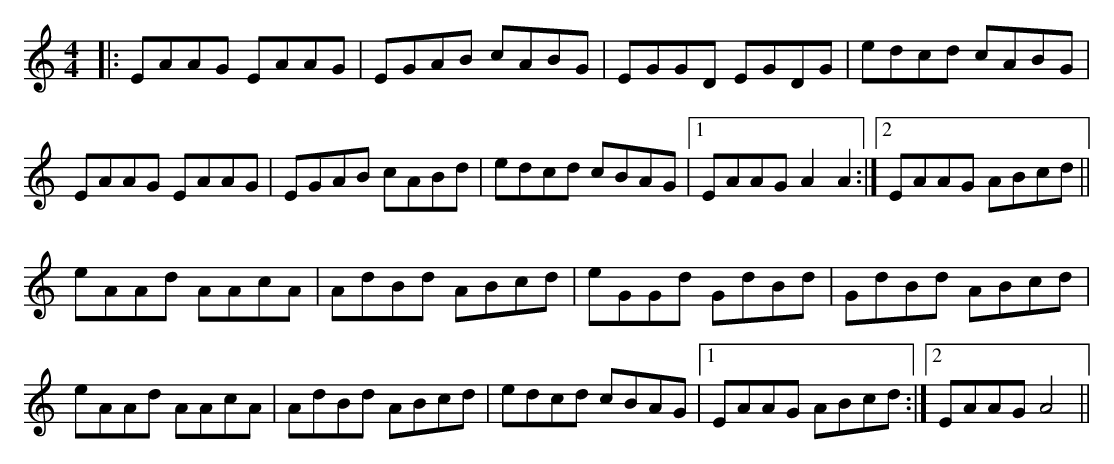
X:1
M:4/4
K:Amin
|:EAAG EAAG|EGAB cABG|EGGD EGDG|edcd cABG|
EAAG EAAG|EGAB cABd|edcd cBAG|1 EAAG A2 A2:|2 EAAG ABcd||
eAAd AAcA|AdBd ABcd|eGGd GdBd|GdBd ABcd|
eAAd AAcA|AdBd ABcd|edcd cBAG|1 EAAG ABcd:|2 EAAG A4||
